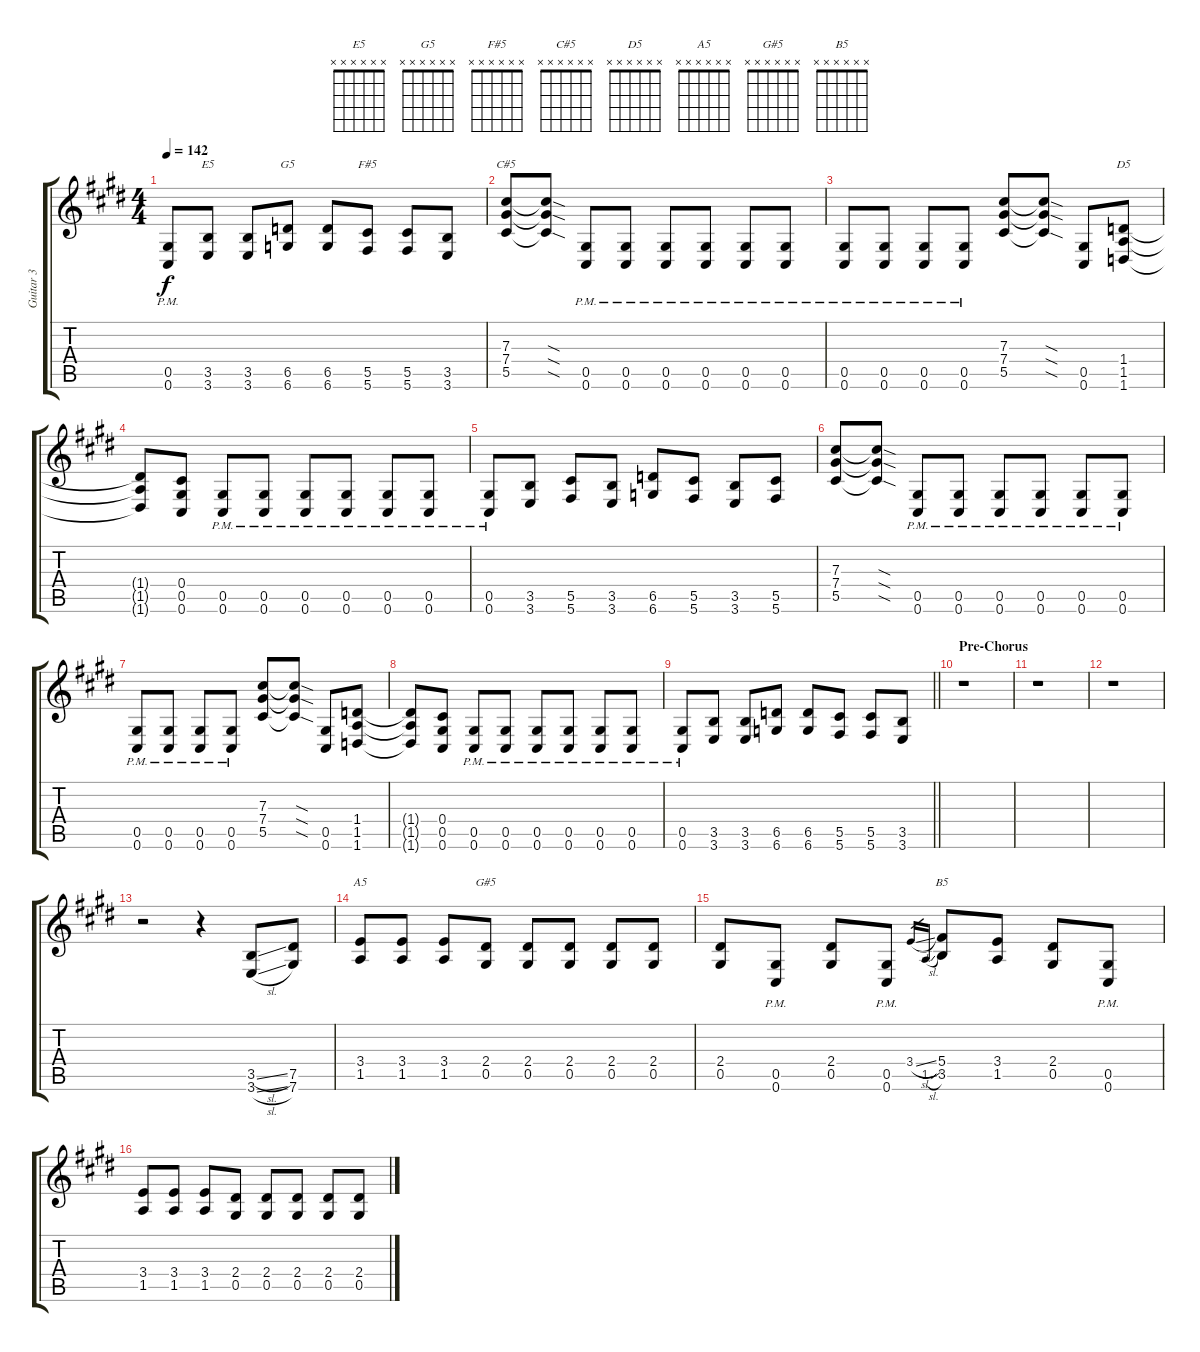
\track ("Guitar 3" "Guitar 3") {instrument distortionguitar}
\staff {score tabs}
\tuning (Eb4 Bb3 Gb3 Db3 Ab2 Db2) {hide}
\chord ("E5" x x x x x x)
\chord ("G5" x x x x x x)
\chord ("F#5" x x x x x x)
\chord ("C#5" x x x x x x)
\chord ("D5" x x x x x x)
\chord ("A5" x x x x x x)
\chord ("G#5" x x x x x x)
\chord ("B5" x x x x x x)
\ts (4 4)
\tempo 142
\clef g2
\ks c#minor
(0.5{pm} 0.6{pm}).8{dy f} (3.5 3.6).8{ch "E5"} (3.5 3.6).8 (6.5 6.6).8{ch "G5"} (6.5 6.6).8 (5.5 5.6).8{ch "F#5"} (5.5 5.6).8 (3.5 3.6).8 |
(7.3 7.4 5.5).8{ch "C#5"} (7.3{sod t} 7.4{sod t} 5.5{sod t}).8 (0.5{pm} 0.6{pm}).8 (0.5{pm} 0.6{pm}).8 (0.5{pm} 0.6{pm}).8 (0.5{pm} 0.6{pm}).8 (0.5{pm} 0.6{pm}).8 (0.5{pm} 0.6{pm}).8 |
(0.5{pm} 0.6{pm}).8 (0.5{pm} 0.6{pm}).8 (0.5{pm} 0.6{pm}).8 (0.5{pm} 0.6{pm}).8 (7.3 7.4 5.5).8 (7.3{sod t} 7.4{sod t} 5.5{sod t}).8 (0.5 0.6).8 (1.4 1.5 1.6).8{ch "D5"} |
(1.4{t} 1.5{t} 1.6{t}).8 (0.4 0.5 0.6).8 (0.5{pm} 0.6{pm}).8 (0.5{pm} 0.6{pm}).8 (0.5{pm} 0.6{pm}).8 (0.5{pm} 0.6{pm}).8 (0.5{pm} 0.6{pm}).8 (0.5{pm} 0.6{pm}).8 |
(0.5{pm} 0.6{pm}).8 (3.5 3.6).8 (5.5 5.6).8 (3.5 3.6).8 (6.5 6.6).8 (5.5 5.6).8 (3.5 3.6).8 (5.5 5.6).8 |
(7.3 7.4 5.5).8 (7.3{sod t} 7.4{sod t} 5.5{sod t}).8 (0.5{pm} 0.6{pm}).8 (0.5{pm} 0.6{pm}).8 (0.5{pm} 0.6{pm}).8 (0.5{pm} 0.6{pm}).8 (0.5{pm} 0.6{pm}).8 (0.5{pm} 0.6{pm}).8 |
(0.5{pm} 0.6{pm}).8 (0.5{pm} 0.6{pm}).8 (0.5{pm} 0.6{pm}).8 (0.5{pm} 0.6{pm}).8 (7.3 7.4 5.5).8 (7.3{sod t} 7.4{sod t} 5.5{sod t}).8 (0.5 0.6).8 (1.4 1.5 1.6).8 |
(1.4{t} 1.5{t} 1.6{t}).8 (0.4 0.5 0.6).8 (0.5{pm} 0.6{pm}).8 (0.5{pm} 0.6{pm}).8 (0.5{pm} 0.6{pm}).8 (0.5{pm} 0.6{pm}).8 (0.5{pm} 0.6{pm}).8 (0.5{pm} 0.6{pm}).8 |
\barLineRight lightlight
(0.5{pm} 0.6{pm}).8 (3.5 3.6).8 (3.5 3.6).8 (6.5 6.6).8 (6.5 6.6).8 (5.5 5.6).8 (5.5 5.6).8 (3.5 3.6).8 |
\section ("" "Pre-Chorus")
r.1 |
r.1 |
r.1 |
r.2 r.4 (3.5{sl} 3.6{sl}).8 (7.5 7.6).8 |
(3.4 1.5).8{ch "A5"} (3.4 1.5).8 (3.4 1.5).8 (2.4 0.5).8{ch "G#5"} (2.4 0.5).8 (2.4 0.5).8 (2.4 0.5).8 (2.4 0.5).8 |
(2.4 0.5).8 (0.5{pm} 0.6{pm}).8 (2.4 0.5).8 (0.5{pm} 0.6{pm}).8 3.4{sl}.16{gr} 1.5{sl}.16{gr} (5.4 3.5).8{ch "B5"} (3.4 1.5).8 (2.4 0.5).8 (0.5{pm} 0.6{pm}).8 |
(3.4 1.5).8 (3.4 1.5).8 (3.4 1.5).8 (2.4 0.5).8 (2.4 0.5).8 (2.4 0.5).8 (2.4 0.5).8 (2.4 0.5).8
